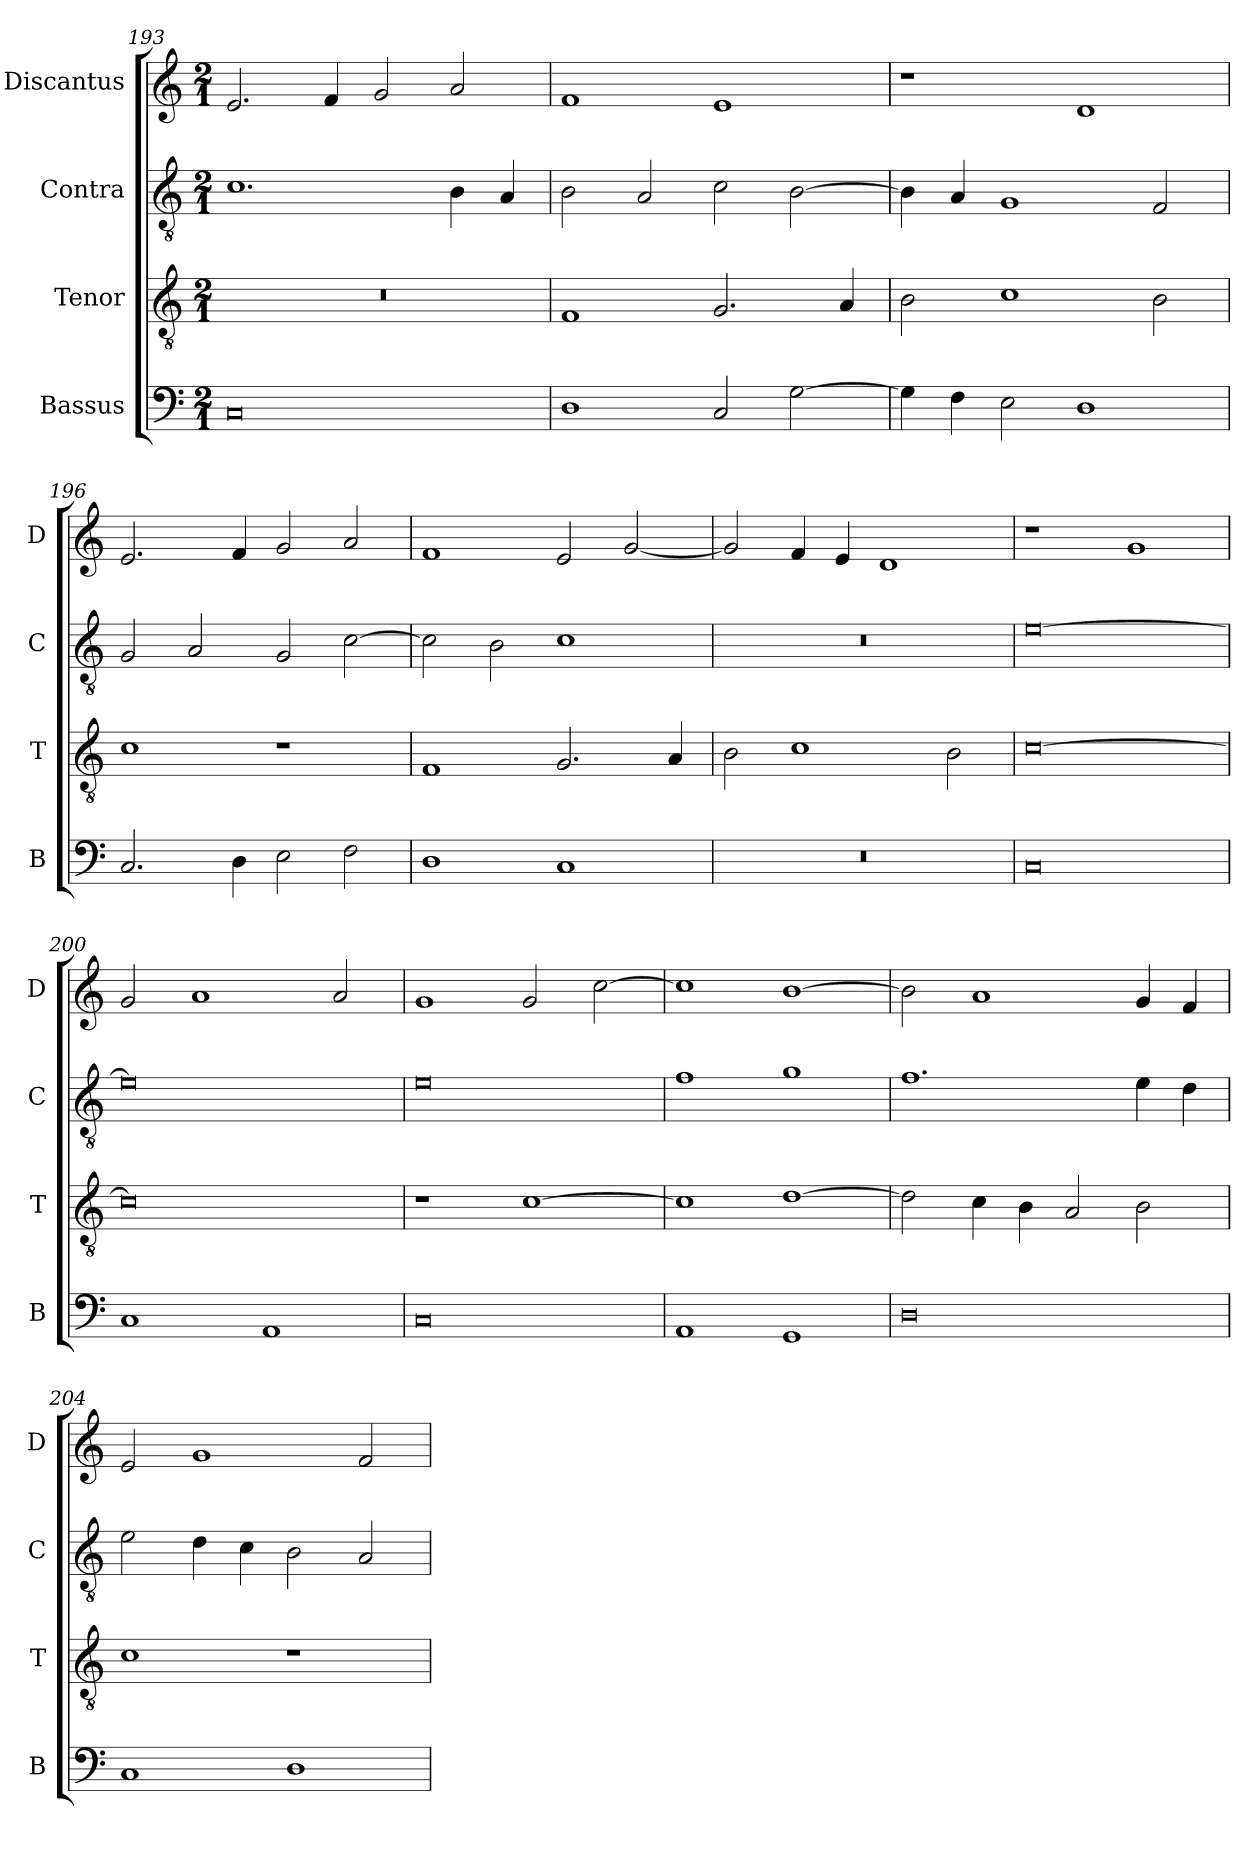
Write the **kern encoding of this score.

**kern	**kern	**kern	**kern
*part4	*part3	*part2	*part1
*staff4	*staff3	*staff2	*staff1
*I"Bassus	*I"Tenor	*I"Contra	*I"Discantus
*I'B	*I'T	*I'C	*I'D
*clefF4	*clefGv2	*clefGv2	*clefG2
*k[]	*k[]	*k[]	*k[]
*M2/1	*M2/1	*M2/1	*M2/1
=193	=193	=193	=193
0C	0r	1.c	2.e/
.	.	.	4f/
.	.	.	2g/
.	.	4B\	2a/
.	.	4A/	.
=194	=194	=194	=194
1D	1F	2B\	1f
.	.	2A/	.
2C/	2.G/	2c\	1e
[2G\	.	[2B\	.
.	4A/	.	.
=195	=195	=195	=195
4G\]	2B\	4B\]	1r
4F\	.	4A/	.
2E\	1c	1G	.
1D	.	.	1d
.	2B\	2F/	.
=196	=196	=196	=196
2.C/	1c	2G/	2.e/
.	.	2A/	.
4D\	.	.	4f/
2E\	1r	2G/	2g/
2F\	.	[2c\	2a/
=197	=197	=197	=197
1D	1F	2c\]	1f
.	.	2B\	.
1C	2.G/	1c	2e/
.	.	.	[2g/
.	4A/	.	.
=198	=198	=198	=198
0r	2B\	0r	2g/]
.	1c	.	4f/
.	.	.	4e/
.	.	.	1d
.	2B\	.	.
=199	=199	=199	=199
0C	[0c	[0e	1r
.	.	.	1g
=200	=200	=200	=200
1C	0c]	0e]	2g/
.	.	.	1a
1AA	.	.	.
.	.	.	2a/
=201	=201	=201	=201
0C	1r	0e	1g
.	[1c	.	2g/
.	.	.	[2cc\
=202	=202	=202	=202
1AA	1c]	1f	1cc]
1GG	[1d	1g	[1b
=203	=203	=203	=203
0D	2d\]	1.f	2b\]
.	4c\	.	1a
.	4B\	.	.
.	2A/	.	.
.	2B\	4e\	4g/
.	.	4d\	4f/
=204	=204	=204	=204
1C	1c	2e\	2e/
.	.	4d\	1g
.	.	4c\	.
1D	1r	2B\	.
.	.	2A/	2f/
=	=	=	=
*-	*-	*-	*-
